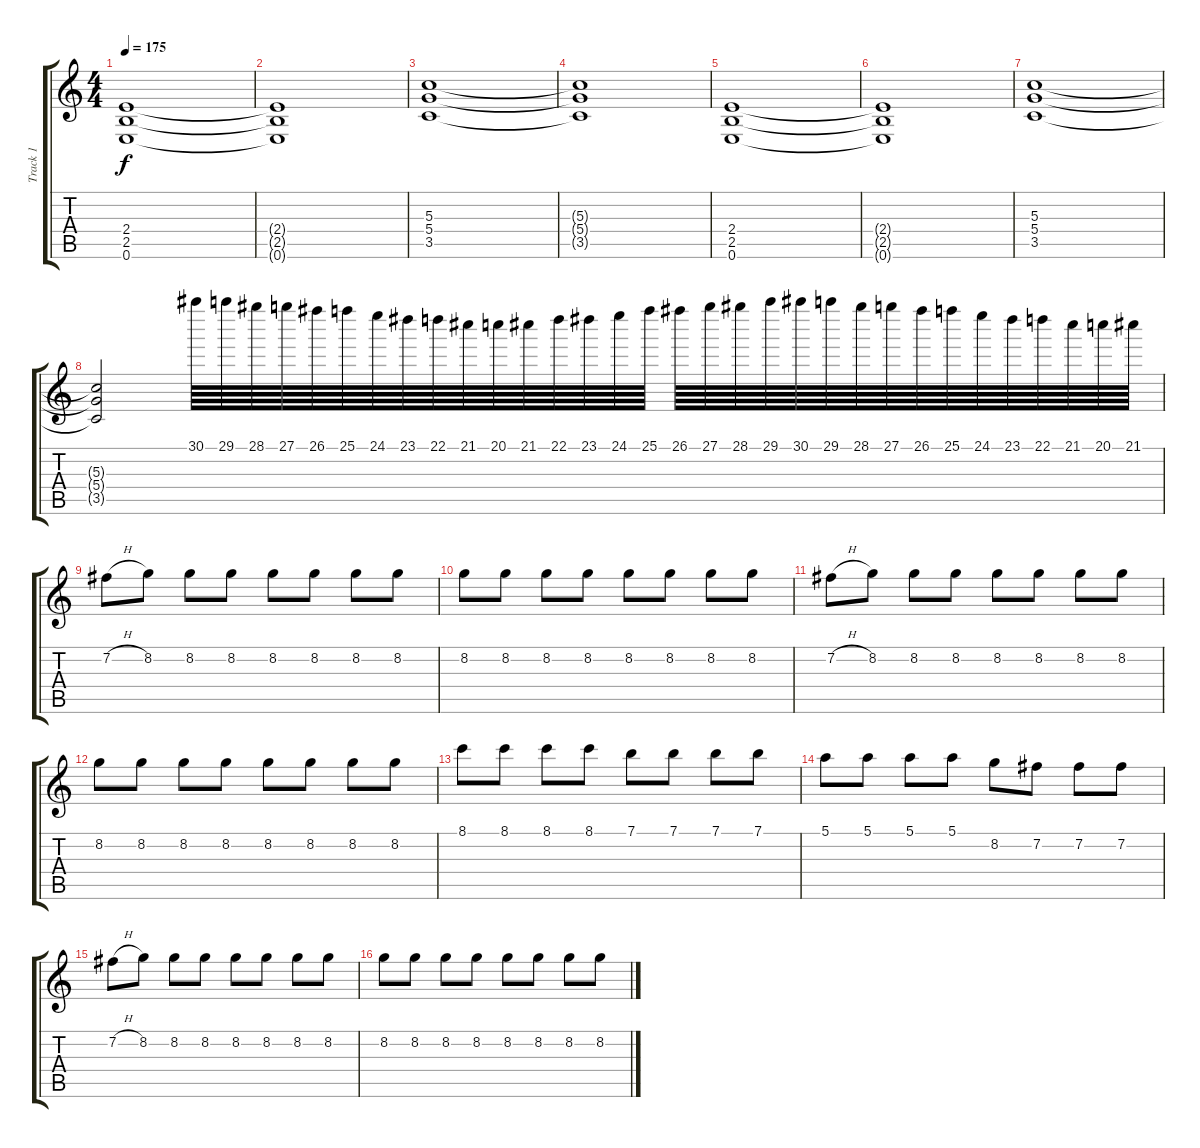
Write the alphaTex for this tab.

\track ("Track 1" "Track 1") {instrument distortionguitar}
\staff {score tabs}
\tuning (E4 B3 G3 D3 A2 E2) {hide}
\ts (4 4)
\tempo 175
\clef g2
\ks c
(2.4 2.5 0.6).1{dy f} |
(2.4{t} 2.5{t} 0.6{t}).1 |
(5.3 5.4 3.5).1 |
(5.3{t} 5.4{t} 3.5{t}).1 |
(2.4 2.5 0.6).1 |
(2.4{t} 2.5{t} 0.6{t}).1 |
(5.3 5.4 3.5).1 |
(5.3{t} 5.4{t} 3.5{t}).2 30.1.64 29.1.64 28.1.64 27.1.64 26.1.64 25.1.64 24.1.64 23.1.64 22.1.64 21.1.64 20.1.64 21.1.64 22.1.64 23.1.64 24.1.64 25.1.64 26.1.64 27.1.64 28.1.64 29.1.64 30.1.64 29.1.64 28.1.64 27.1.64 26.1.64 25.1.64 24.1.64 23.1.64 22.1.64 21.1.64 20.1.64 21.1.64 |
7.2{h}.8 8.2.8 8.2.8 8.2.8 8.2.8 8.2.8 8.2.8 8.2.8 |
8.2.8 8.2.8 8.2.8 8.2.8 8.2.8 8.2.8 8.2.8 8.2.8 |
7.2{h}.8 8.2.8 8.2.8 8.2.8 8.2.8 8.2.8 8.2.8 8.2.8 |
8.2.8 8.2.8 8.2.8 8.2.8 8.2.8 8.2.8 8.2.8 8.2.8 |
8.1.8 8.1.8 8.1.8 8.1.8 7.1.8 7.1.8 7.1.8 7.1.8 |
5.1.8 5.1.8 5.1.8 5.1.8 8.2.8 7.2.8 7.2.8 7.2.8 |
7.2{h}.8 8.2.8 8.2.8 8.2.8 8.2.8 8.2.8 8.2.8 8.2.8 |
8.2.8 8.2.8 8.2.8 8.2.8 8.2.8 8.2.8 8.2.8 8.2.8
